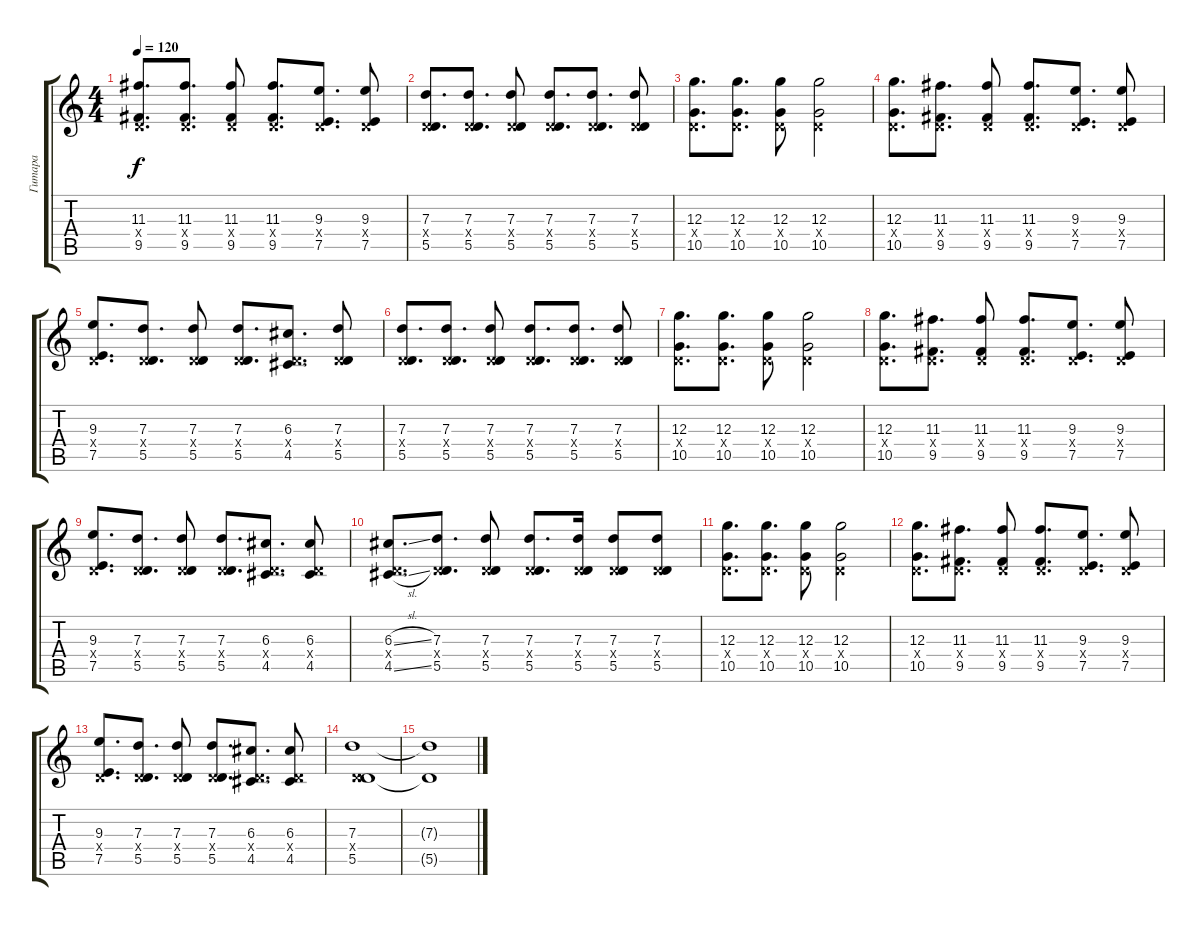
\track ("Гитара" "Гитара") {instrument overdrivenguitar}
\staff {score tabs}
\tuning (E4 B3 G3 D3 A2 E2) {hide}
\ts (4 4)
\tempo 120
\clef g2
\ks c
(11.3 0.4{x} 9.5).8{d dy f} (11.3 0.4{x} 9.5).8{d} (11.3 0.4{x} 9.5).8 (11.3 0.4{x} 9.5).8{d} (9.3 0.4{x} 7.5).8{d} (9.3 0.4{x} 7.5).8 |
(7.3 0.4{x} 5.5).8{d} (7.3 0.4{x} 5.5).8{d} (7.3 0.4{x} 5.5).8 (7.3 0.4{x} 5.5).8{d} (7.3 0.4{x} 5.5).8{d} (7.3 0.4{x} 5.5).8 |
(12.3 0.4{x} 10.5).8{d} (12.3 0.4{x} 10.5).8{d} (12.3 0.4{x} 10.5).8 (12.3 0.4{x} 10.5).2 |
(12.3 0.4{x} 10.5).8{d} (11.3 0.4{x} 9.5).8{d} (11.3 0.4{x} 9.5).8 (11.3 0.4{x} 9.5).8{d} (9.3 0.4{x} 7.5).8{d} (9.3 0.4{x} 7.5).8 |
(9.3 0.4{x} 7.5).8{d} (7.3 0.4{x} 5.5).8{d} (7.3 0.4{x} 5.5).8 (7.3 0.4{x} 5.5).8{d} (6.3 0.4{x} 4.5).8{d} (7.3 0.4{x} 5.5).8 |
(7.3 0.4{x} 5.5).8{d} (7.3 0.4{x} 5.5).8{d} (7.3 0.4{x} 5.5).8 (7.3 0.4{x} 5.5).8{d} (7.3 0.4{x} 5.5).8{d} (7.3 0.4{x} 5.5).8 |
(12.3 0.4{x} 10.5).8{d} (12.3 0.4{x} 10.5).8{d} (12.3 0.4{x} 10.5).8 (12.3 0.4{x} 10.5).2 |
(12.3 0.4{x} 10.5).8{d} (11.3 0.4{x} 9.5).8{d} (11.3 0.4{x} 9.5).8 (11.3 0.4{x} 9.5).8{d} (9.3 0.4{x} 7.5).8{d} (9.3 0.4{x} 7.5).8 |
(9.3 0.4{x} 7.5).8{d} (7.3 0.4{x} 5.5).8{d} (7.3 0.4{x} 5.5).8 (7.3 0.4{x} 5.5).8{d} (6.3 0.4{x} 4.5).8{d} (6.3 0.4{x} 4.5).8 |
(6.3{sl} 0.4{x} 4.5{sl}).8{d} (7.3 0.4{x} 5.5).8{d} (7.3 0.4{x} 5.5).8 (7.3 0.4{x} 5.5).8{d} (7.3 0.4{x} 5.5).16 (7.3 0.4{x} 5.5).8 (7.3 0.4{x} 5.5).8 |
(12.3 0.4{x} 10.5).8{d} (12.3 0.4{x} 10.5).8{d} (12.3 0.4{x} 10.5).8 (12.3 0.4{x} 10.5).2 |
(12.3 0.4{x} 10.5).8{d} (11.3 0.4{x} 9.5).8{d} (11.3 0.4{x} 9.5).8 (11.3 0.4{x} 9.5).8{d} (9.3 0.4{x} 7.5).8{d} (9.3 0.4{x} 7.5).8 |
(9.3 0.4{x} 7.5).8{d} (7.3 0.4{x} 5.5).8{d} (7.3 0.4{x} 5.5).8 (7.3 0.4{x} 5.5).8{d} (6.3 0.4{x} 4.5).8{d} (6.3 0.4{x} 4.5).8 |
(7.3 0.4{x} 5.5).1 |
(7.3{t} 5.5{t}).1
